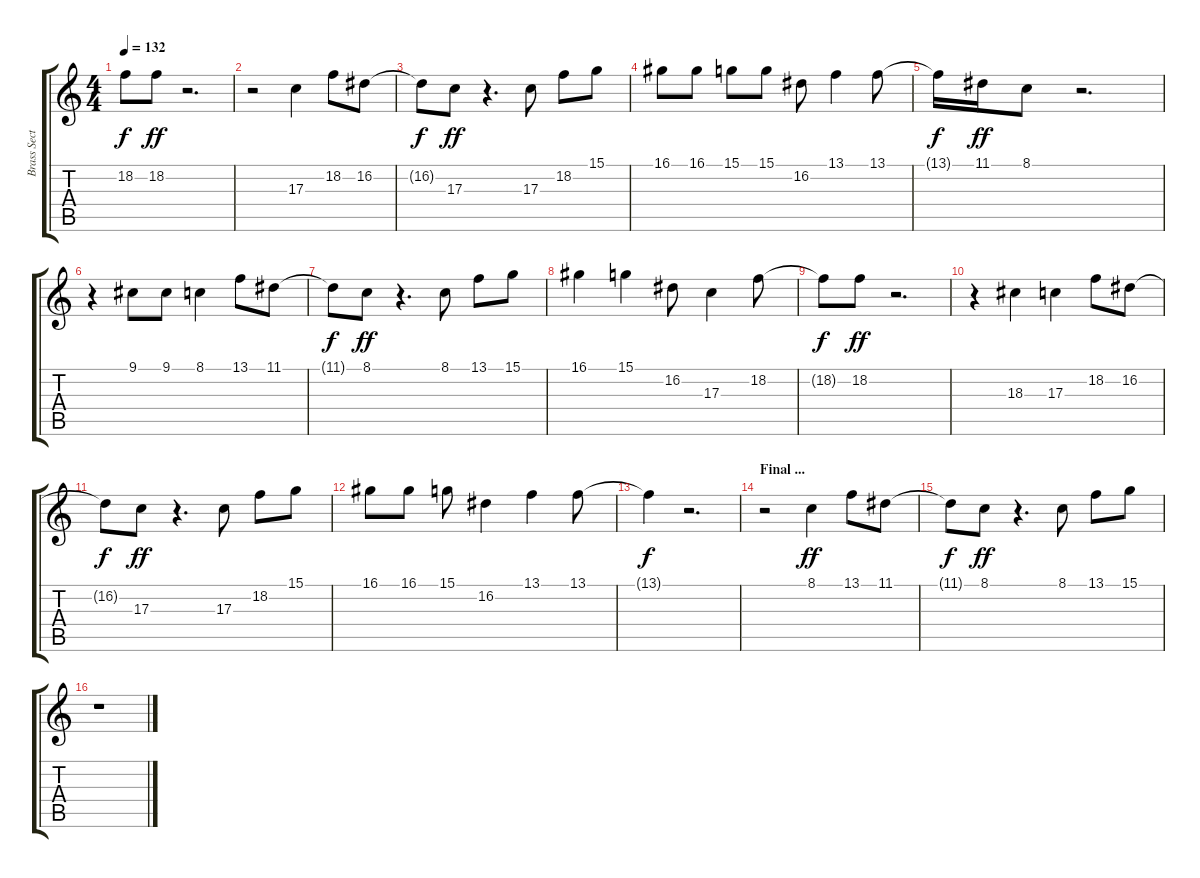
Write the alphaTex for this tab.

\track ("Brass Section" "Brass Sect") {instrument brasssection}
\staff {score tabs}
\tuning (E4 B3 G3 D3 A2 E2) {hide}
\ts (4 4)
\tempo 132
\clef g2
\ks c
18.2{t}.8{dy f} 18.2.8{dy ff} r.2{d} |
r.2 17.3.4 18.2.8 16.2.8 |
16.2{t}.8{dy f} 17.3.8{dy ff} r.4{d} 17.3.8 18.2.8 15.1.8 |
16.1.8 16.1.8 15.1.8 15.1.8 16.2.8 13.1.4 13.1.8 |
13.1{t}.16{dy f} 11.1.16{dy ff} 8.1.8 r.2{d} |
r.4 9.1.8 9.1.8 8.1.4 13.1.8 11.1.8 |
11.1{t}.8{dy f} 8.1.8{dy ff} r.4{d} 8.1.8 13.1.8 15.1.8 |
16.1.4 15.1.4 16.2.8 17.3.4 18.2.8 |
18.2{t}.8{dy f} 18.2.8{dy ff} r.2{d} |
r.4 18.3.4 17.3.4 18.2.8 16.2.8 |
16.2{t}.8{dy f} 17.3.8{dy ff} r.4{d} 17.3.8 18.2.8 15.1.8 |
16.1.8 16.1.8 15.1.8 16.2.4 13.1.4 13.1.8 |
13.1{t}.4{dy f} r.2{d} |
\section ("" "Final ...")
r.2 8.1.4{dy ff} 13.1.8 11.1.8 |
11.1{t}.8{dy f} 8.1.8{dy ff} r.4{d} 8.1.8 13.1.8 15.1.8 |
r.1
